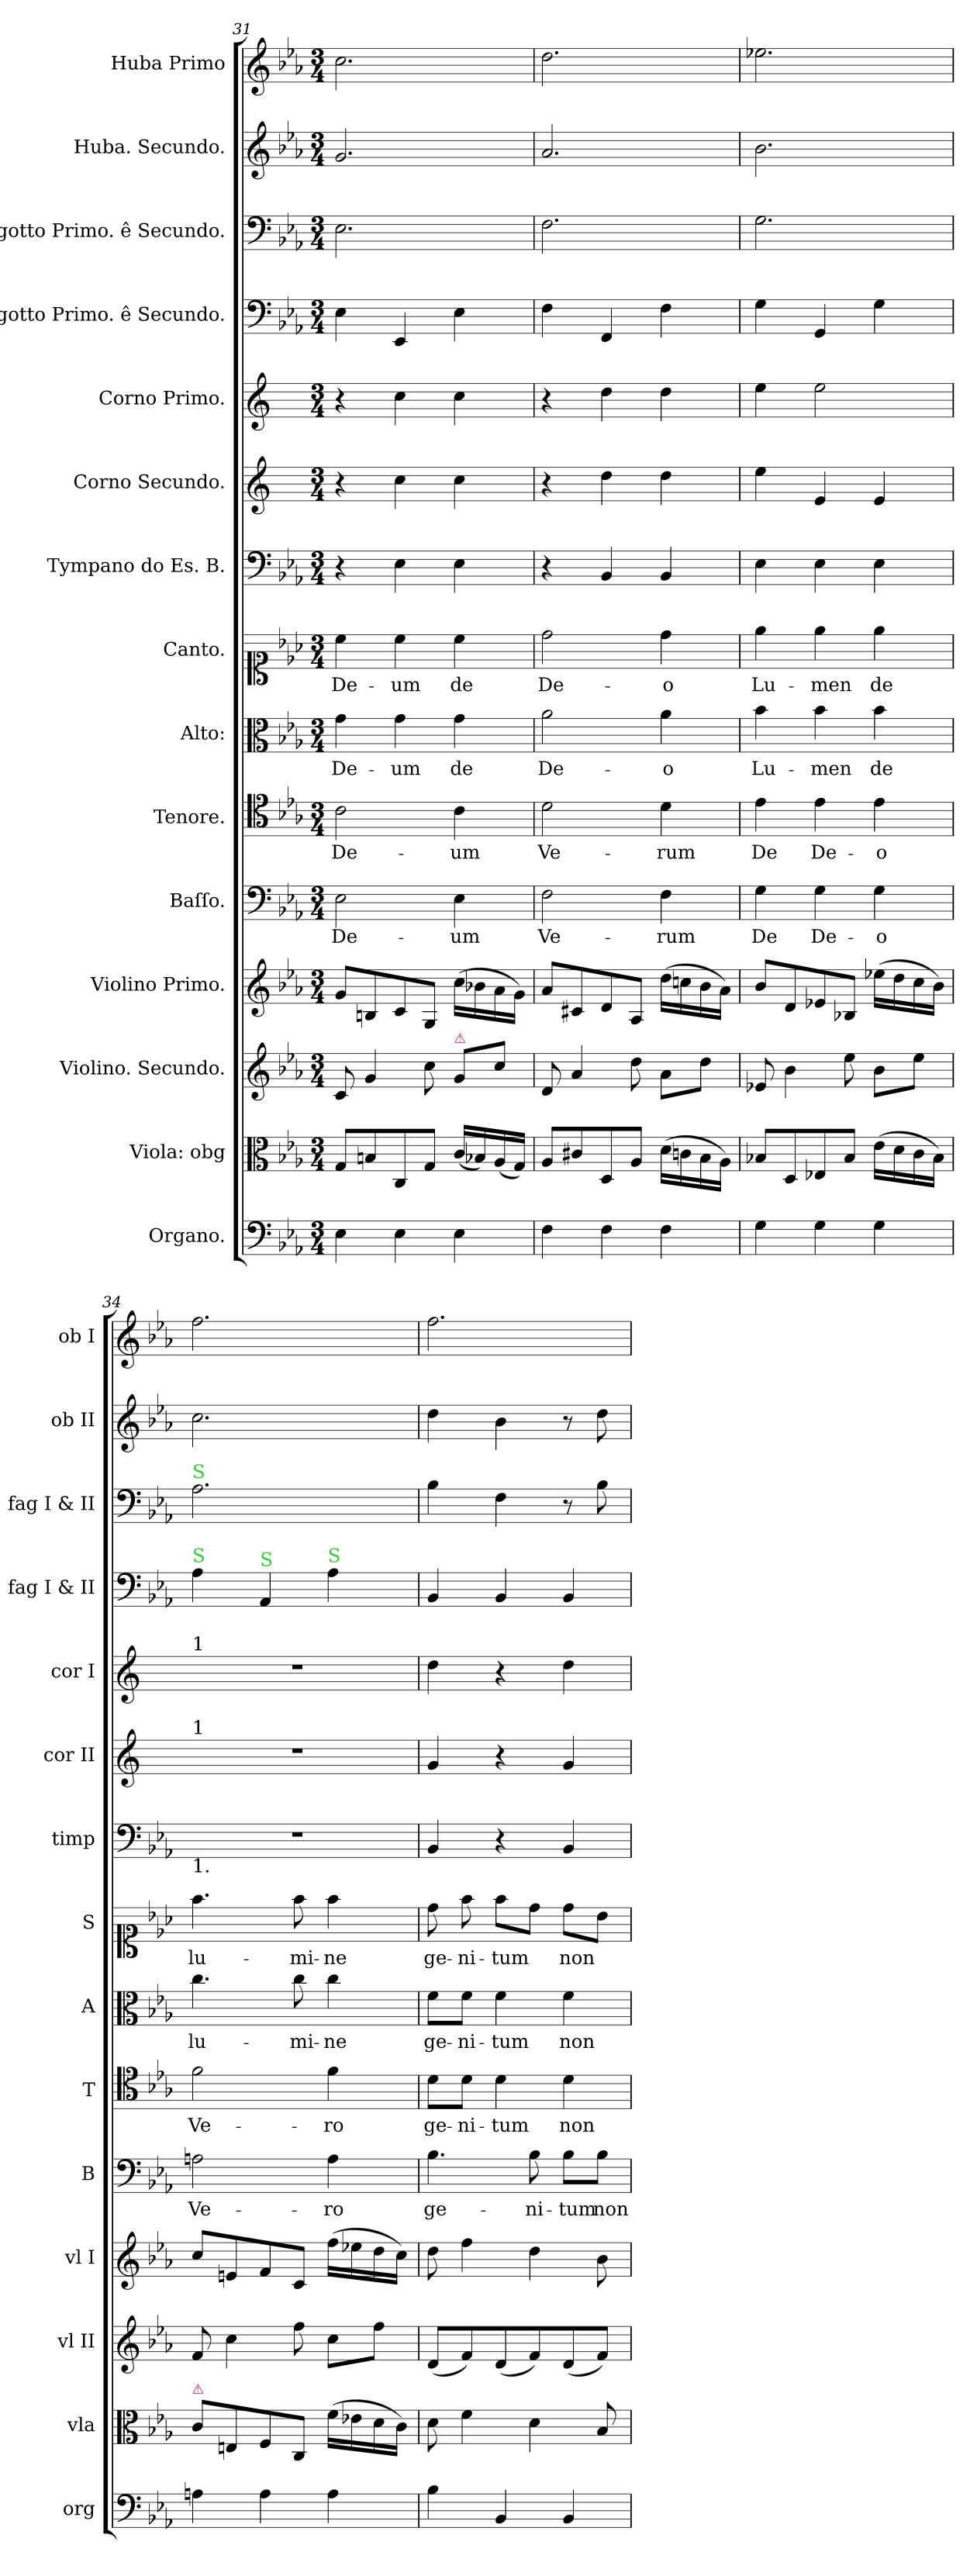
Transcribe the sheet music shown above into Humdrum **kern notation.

**kern	**kern	**kern	**kern	**kern	**text	**dynam	**kern	**text	**dynam	**kern	**text	**dynam	**kern	**text	**dynam	**kern	**kern	**dynam	**kern	**dynam	**kern	**kern	**dynam	**kern	**dynam	**kern	**dynam
*part15	*part14	*part13	*part12	*part11	*part11	*part11	*part10	*part10	*part10	*part9	*part9	*part9	*part8	*part8	*part8	*part7	*part6	*part6	*part5	*part5	*part4	*part3	*part3	*part2	*part2	*part1	*part1
*staff15	*staff14	*staff13	*staff12	*staff11	*staff11	*staff11	*staff10	*staff10	*staff10	*staff9	*staff9	*staff9	*staff8	*staff8	*staff8	*staff7	*staff6	*staff6	*staff5	*staff5	*staff4	*staff3	*staff3	*staff2	*staff2	*staff1	*staff1
*I"Organo.	*I"Viola: obg	*I"Violino. Secundo.	*I"Violino Primo.	*I"Baſſo.	*	*	*I"Tenore.	*	*	*I"Alto:	*	*	*I"Canto.	*	*	*I"Tympano do Es. B.	*I"Corno Secundo.	*	*I"Corno Primo.	*	*I"Fagotto Primo. ê Secundo.	*I"Fagotto Primo. ê Secundo.	*	*I"Huba. Secundo.	*	*I"Huba Primo	*
*I'org	*I'vla	*I'vl II	*I'vl I	*I'B	*	*	*I'T	*	*	*I'A	*	*	*I'S	*	*	*I'timp	*I'cor II	*	*I'cor I	*	*I'fag I & II	*I'fag I & II	*	*I'ob II	*	*I'ob I	*
*clefF4	*clefC3	*clefG2	*clefG2	*clefF4	*	*	*clefC4	*	*	*clefC3	*	*	*clefC1	*	*	*clefF4	*clefG2	*	*clefG2	*	*clefF4	*clefF4	*	*clefG2	*	*clefG2	*
*	*	*	*	*	*	*	*	*	*	*	*	*	*	*	*	*	*ITrd5c9	*	*ITrd5c9	*	*	*	*	*	*	*	*
*k[b-e-a-]	*k[b-e-a-]	*k[b-e-a-]	*k[b-e-a-]	*k[b-e-a-]	*	*	*k[b-e-a-]	*	*	*k[b-e-a-]	*	*	*k[b-e-a-]	*	*	*k[b-e-a-]	*k[b-e-a-]	*	*k[b-e-a-]	*	*k[b-e-a-]	*k[b-e-a-]	*	*k[b-e-a-]	*	*k[b-e-a-]	*
*E-:	*E-:	*E-:	*E-:	*E-:	*	*	*E-:	*	*	*E-:	*	*	*E-:	*	*	*E-:	*E-:	*	*E-:	*	*E-:	*E-:	*	*E-:	*	*E-:	*
*M3/4	*M3/4	*M3/4	*M3/4	*M3/4	*	*	*M3/4	*	*	*M3/4	*	*	*M3/4	*	*	*M3/4	*M3/4	*	*M3/4	*	*M3/4	*M3/4	*	*M3/4	*	*M3/4	*
=31	=31	=31	=31	=31	=31	=31	=31	=31	=31	=31	=31	=31	=31	=31	=31	=31	=31	=31	=31	=31	=31	=31	=31	=31	=31	=31	=31
!	!	!	!	!	!	!LO:DY:a	!	!	!LO:DY:b	!	!	!LO:DY:b	!	!	!LO:DY:b	!	!	!	!	!	!	!	!	!	!	!	!
4E-\	8G/L	8c/	8g/L	2E-\	De-	fort	2c\	De-	fort	4g\	De-	fort	4cc\	De-	fort	4r	4r	fort	4r	.	4E-\	2.E-\	for	2.g/	fort	2.cc\	fort
.	8Bn/	4g/	8Bn/	.	.	.	.	.	.	.	.	.	.	.	.	.	.	.	.	.	.	.	.	.	.	.	.
!	!	!	!	!	!	!	!	!	!	!	!	!	!	!	!	!	!	!	!	!LO:DY:rj	!	!	!	!	!	!	!
4E-\	8C/	.	8c/	.	.	.	.	.	.	4g\	-um	.	4cc\	-um	.	4E-\	4e-\	.	4e-\	fort	4EE-/	.	.	.	.	.	.
.	8G/J	8cc\	8G/J	.	.	.	.	.	.	.	.	.	.	.	.	.	.	.	.	.	.	.	.	.	.	.	.
!	!	!LO:TX:a:color=crimson:t=⚠	!	!	!	!	!	!	!	!	!	!	!	!	!	!	!	!	!	!	!	!	!	!	!	!	!
4E-\	(16c/LL	8g/L	(16cc\LL	4E-\	-um	.	4c\	-um	.	4g\	de	.	4cc\	de	.	4E-\	4e-\	.	4e-\	.	4E-\	.	.	.	.	.	.
.	16B-X/)	.	16b-X\	.	.	.	.	.	.	.	.	.	.	.	.	.	.	.	.	.	.	.	.	.	.	.	.
.	(16A-/	8cc\J	16a-\	.	.	.	.	.	.	.	.	.	.	.	.	.	.	.	.	.	.	.	.	.	.	.	.
.	16G/JJ)	.	16g\JJ)	.	.	.	.	.	.	.	.	.	.	.	.	.	.	.	.	.	.	.	.	.	.	.	.
=32	=32	=32	=32	=32	=32	=32	=32	=32	=32	=32	=32	=32	=32	=32	=32	=32	=32	=32	=32	=32	=32	=32	=32	=32	=32	=32	=32
4F\	8A-/L	8d/	8a-/L	2F\	Ve-	.	2d\	Ve-	.	2a-\	De-	.	2dd\	De-	.	4r	4r	.	4r	.	4F\	2.F\	.	2.a-/	.	2.dd\	.
.	8c#X/	4a-/	8c#X/	.	.	.	.	.	.	.	.	.	.	.	.	.	.	.	.	.	.	.	.	.	.	.	.
4F\	8D/	.	8d/	.	.	.	.	.	.	.	.	.	.	.	.	4BB-/	4f\	.	4f\	.	4FF/	.	.	.	.	.	.
.	8A-/J	8dd\	8A-/J	.	.	.	.	.	.	.	.	.	.	.	.	.	.	.	.	.	.	.	.	.	.	.	.
4F\	(16d\LL	8a-\L	(16dd\LL	4F\	-rum	.	4d\	-rum	.	4a-\	-o	.	4dd\	-o	.	4BB-/	4f\	.	4f\	.	4F\	.	.	.	.	.	.
.	16cn\	.	16ccn\	.	.	.	.	.	.	.	.	.	.	.	.	.	.	.	.	.	.	.	.	.	.	.	.
.	16B-\	8dd\J	16b-\	.	.	.	.	.	.	.	.	.	.	.	.	.	.	.	.	.	.	.	.	.	.	.	.
.	16A-\JJ)	.	16a-\JJ)	.	.	.	.	.	.	.	.	.	.	.	.	.	.	.	.	.	.	.	.	.	.	.	.
=33	=33	=33	=33	=33	=33	=33	=33	=33	=33	=33	=33	=33	=33	=33	=33	=33	=33	=33	=33	=33	=33	=33	=33	=33	=33	=33	=33
4G\	8B-X/L	8e-X/	8b-/L	4G\	De	.	4e-\	De	.	4b-\	Lu-	.	4ee-\	Lu-	.	4E-\	4g\	.	4g\	.	4G\	2.G\	.	2.b-\	.	2.ee-X\	.
.	8D/	4b-\	8d/	.	.	.	.	.	.	.	.	.	.	.	.	.	.	.	.	.	.	.	.	.	.	.	.
4G\	8E-X/	.	8e-X/	4G\	De-	.	4e-\	De-	.	4b-\	-men	.	4ee-\	-men	.	4E-\	4G/	.	2g\	.	4GG/	.	.	.	.	.	.
.	8B-/J	8ee-\	8B-X/J	.	.	.	.	.	.	.	.	.	.	.	.	.	.	.	.	.	.	.	.	.	.	.	.
4G\	(16e-\LL	8b-\L	(16ee-X\LL	4G\	-o	.	4e-\	-o	.	4b-\	de	.	4ee-\	de	.	4E-\	4G/	.	.	.	4G\	.	.	.	.	.	.
.	16d\	.	16dd\	.	.	.	.	.	.	.	.	.	.	.	.	.	.	.	.	.	.	.	.	.	.	.	.
.	16c\	8ee-\J	16cc\	.	.	.	.	.	.	.	.	.	.	.	.	.	.	.	.	.	.	.	.	.	.	.	.
.	16B-\JJ)	.	16b-\JJ)	.	.	.	.	.	.	.	.	.	.	.	.	.	.	.	.	.	.	.	.	.	.	.	.
=34	=34	=34	=34	=34	=34	=34	=34	=34	=34	=34	=34	=34	=34	=34	=34	=34	=34	=34	=34	=34	=34	=34	=34	=34	=34	=34	=34
!	!	!	!	!	!	!	!	!	!	!	!	!	!	!	!	!	!	!	!	!	!	!LO:TX:a:color=limegreen:t=S	!	!	!	!	!
!	!	!	!	!	!	!	!	!	!	!	!	!	!	!	!	!	!	!	!	!	!LO:TX:a:color=limegreen:t=S	!	!	!	!	!	!
!	!	!	!	!	!	!	!	!	!	!	!	!	!	!	!	!	!	!	!LO:TX:a:t=1	!	!	!	!	!	!	!	!
!	!	!	!	!	!	!	!	!	!	!	!	!	!	!	!	!	!LO:TX:a:t=1	!	!	!	!	!	!	!	!	!	!
!	!	!	!	!	!	!	!	!	!	!	!	!	!	!	!	!LO:TX:b:t=1.	!	!	!	!	!	!	!	!	!	!	!
!	!LO:TX:a:color=crimson:t=⚠	!	!	!	!	!	!	!	!	!	!	!	!	!	!	!	!	!	!	!	!	!	!	!	!	!	!
4An\	8c\L	8f/	8cc/L	2An\	Ve-	.	2f\	Ve-	.	4.cc\	lu-	.	4.ff\	lu-	.	2.r	2.r	.	2.r	.	4A-\	2.A-\	.	2.cc\	.	2.ff\	.
.	8En/	4cc\	8en/	.	.	.	.	.	.	.	.	.	.	.	.	.	.	.	.	.	.	.	.	.	.	.	.
!	!	!	!	!	!	!	!	!	!	!	!	!	!	!	!	!	!	!	!	!	!LO:TX:a:color=limegreen:t=S	!	!	!	!	!	!
4A\	8F/	.	8f/	.	.	.	.	.	.	.	.	.	.	.	.	.	.	.	.	.	4AA-/	.	.	.	.	.	.
.	8C/J	8ff\	8c/J	.	.	.	.	.	.	8cc\	-mi-	.	8ff\	-mi-	.	.	.	.	.	.	.	.	.	.	.	.	.
!	!	!	!	!	!	!	!	!	!	!	!	!	!	!	!	!	!	!	!	!	!LO:TX:a:color=limegreen:t=S	!	!	!	!	!	!
4A\	(16f\LL	8cc\L	(16ff\LL	4A\	-ro	.	4f\	-ro	.	4cc\	-ne	.	4ff\	-ne	.	.	.	.	.	.	4A-\	.	.	.	.	.	.
.	16e-X\	.	16ee-X\	.	.	.	.	.	.	.	.	.	.	.	.	.	.	.	.	.	.	.	.	.	.	.	.
.	16d\	8ff\J	16dd\	.	.	.	.	.	.	.	.	.	.	.	.	.	.	.	.	.	.	.	.	.	.	.	.
.	16c\JJ)	.	16cc\JJ)	.	.	.	.	.	.	.	.	.	.	.	.	.	.	.	.	.	.	.	.	.	.	.	.
=35	=35	=35	=35	=35	=35	=35	=35	=35	=35	=35	=35	=35	=35	=35	=35	=35	=35	=35	=35	=35	=35	=35	=35	=35	=35	=35	=35
4B-\	8d\	(8d/L	8dd\	4.B-\	ge-	.	8d\L	ge-	.	8f\L	ge-	.	8dd\	ge-	.	4BB-/	4B-/	.	4f\	.	4BB-/	4B-\	.	4dd\	.	2.ff\	.
.	4f\	8f/)	4ff\	.	.	.	8d\J	-ni-	.	8f\J	-ni-	.	8ff\	-ni-	.	.	.	.	.	.	.	.	.	.	.	.	.
4BB-/	.	(8d/	.	.	.	.	4d\	-tum	.	4f\	-tum	.	8ff\L	-tum	.	4r	4r	.	4r	.	4BB-/	4F\	.	4b-\	.	.	.
.	4d\	8f/)	4dd\	8B-\	-ni-	.	.	.	.	.	.	.	8dd\J	.	.	.	.	.	.	.	.	.	.	.	.	.	.
4BB-/	.	(8d/	.	8B-\L	-tum	.	4d\	non	.	4f\	non	.	8dd\L	non	.	4BB-/	4B-/	.	4f\	.	4BB-/	8r	.	8r	.	.	.
.	8B-/	8f/J)	8b-\	8B-\J	non	.	.	.	.	.	.	.	8b-\J	.	.	.	.	.	.	.	.	8B-\	.	8dd\	.	.	.
=	=	=	=	=	=	=	=	=	=	=	=	=	=	=	=	=	=	=	=	=	=	=	=	=	=	=	=
*-	*-	*-	*-	*-	*-	*-	*-	*-	*-	*-	*-	*-	*-	*-	*-	*-	*-	*-	*-	*-	*-	*-	*-	*-	*-	*-	*-
